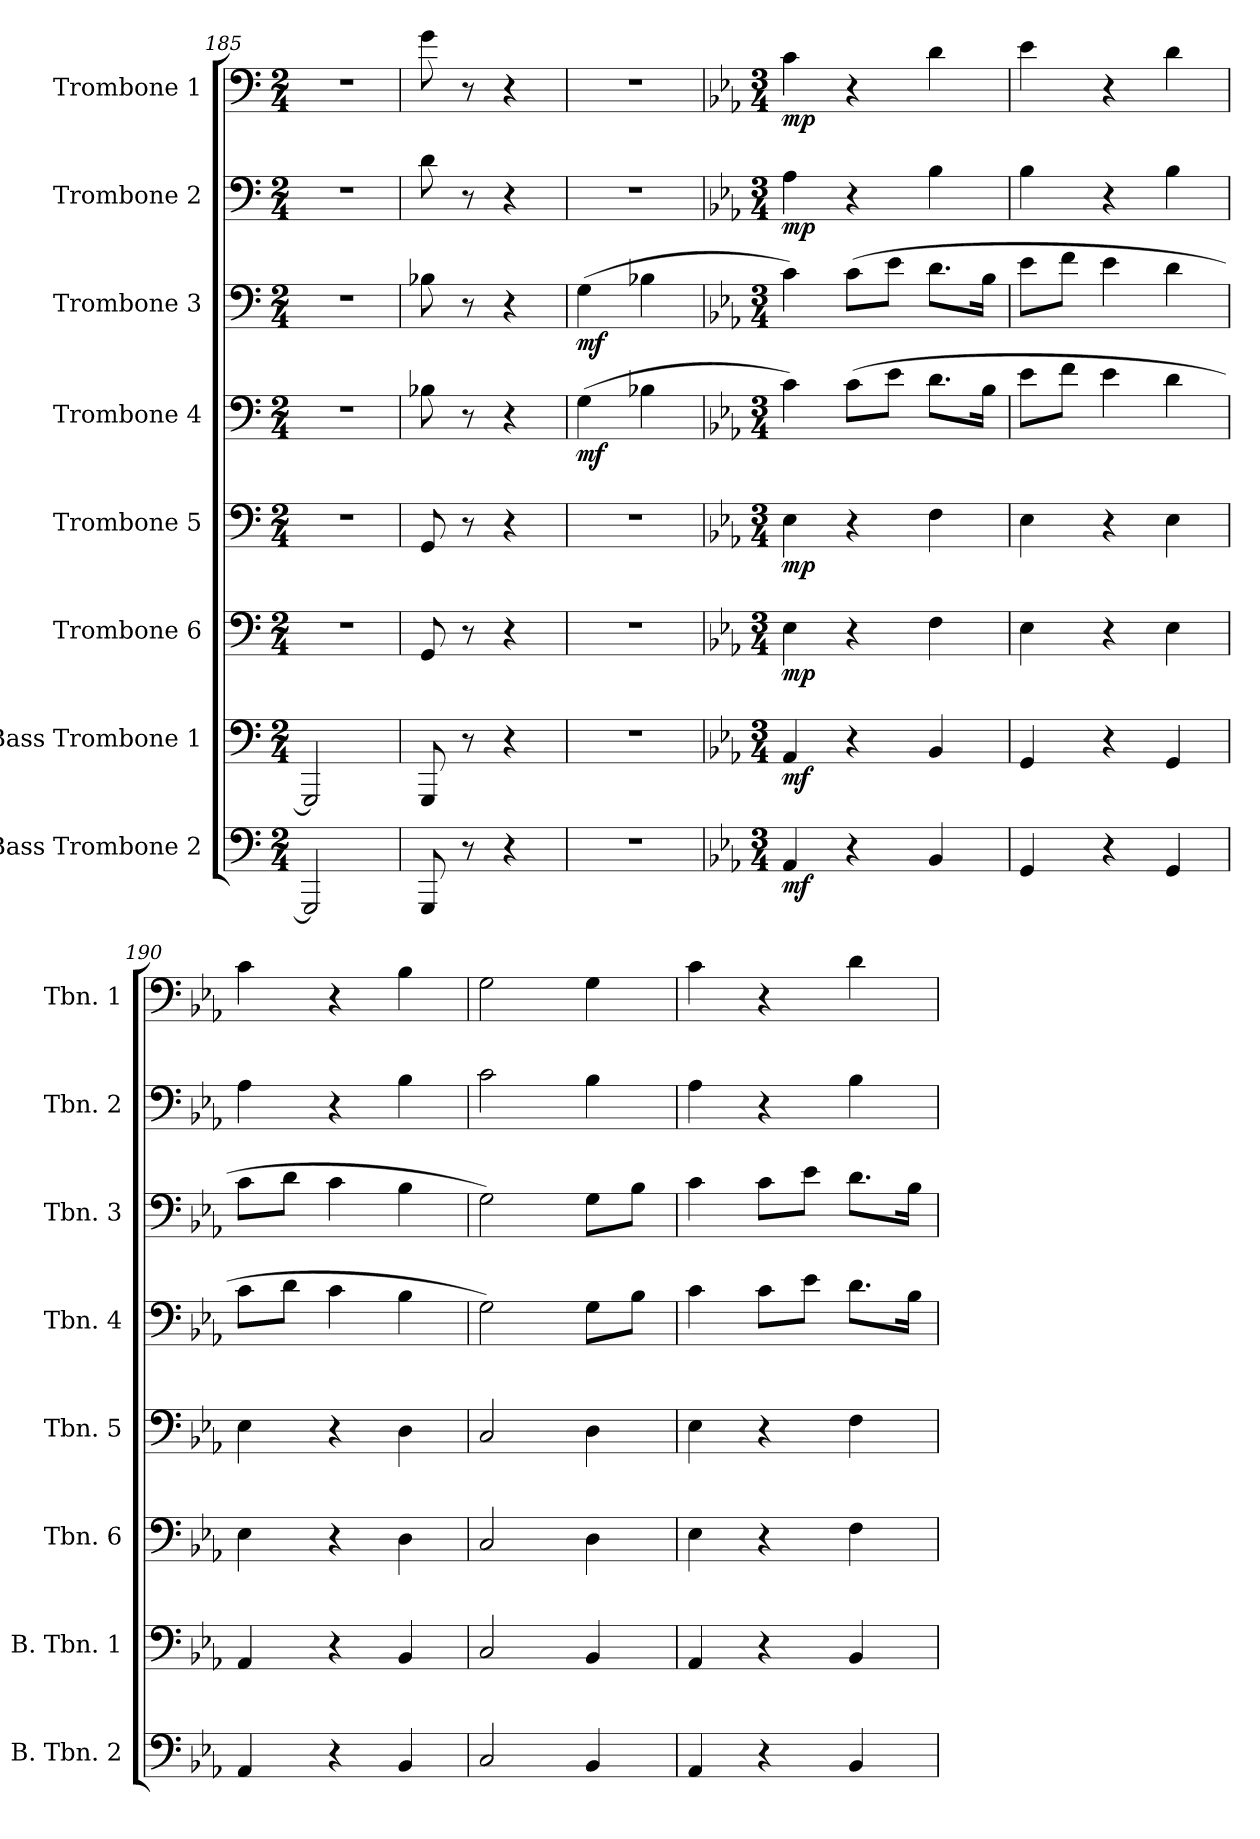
**kern	**dynam	**kern	**dynam	**kern	**dynam	**kern	**dynam	**kern	**dynam	**kern	**dynam	**kern	**dynam	**kern	**dynam
*part8	*part8	*part7	*part7	*part6	*part6	*part5	*part5	*part4	*part4	*part3	*part3	*part2	*part2	*part1	*part1
*staff8	*staff8	*staff7	*staff7	*staff6	*staff6	*staff5	*staff5	*staff4	*staff4	*staff3	*staff3	*staff2	*staff2	*staff1	*staff1
*I"Bass Trombone 2	*	*I"Bass Trombone 1	*	*I"Trombone 6	*	*I"Trombone 5	*	*I"Trombone 4	*	*I"Trombone 3	*	*I"Trombone 2	*	*I"Trombone 1	*
*I'B. Tbn. 2	*	*I'B. Tbn. 1	*	*I'Tbn. 6	*	*I'Tbn. 5	*	*I'Tbn. 4	*	*I'Tbn. 3	*	*I'Tbn. 2	*	*I'Tbn. 1	*
*clefF4	*	*clefF4	*	*clefF4	*	*clefF4	*	*clefF4	*	*clefF4	*	*clefF4	*	*clefF4	*
*k[]	*	*k[]	*	*k[]	*	*k[]	*	*k[]	*	*k[]	*	*k[]	*	*k[]	*
*M2/4	*	*M2/4	*	*M2/4	*	*M2/4	*	*M2/4	*	*M2/4	*	*M2/4	*	*M2/4	*
=185	=185	=185	=185	=185	=185	=185	=185	=185	=185	=185	=185	=185	=185	=185	=185
2GGG/]	.	2GGG/]	.	2r	.	2r	.	2r	.	2r	.	2r	.	2r	.
=186	=186	=186	=186	=186	=186	=186	=186	=186	=186	=186	=186	=186	=186	=186	=186
8GGG/	.	8GGG/	.	8GG/	.	8GG/	.	8B-X\	.	8B-X\	.	8d\	.	8g\	.
8r	.	8r	.	8r	.	8r	.	8r	.	8r	.	8r	.	8r	.
4r	.	4r	.	4r	.	4r	.	4r	.	4r	.	4r	.	4r	.
=187	=187	=187	=187	=187	=187	=187	=187	=187	=187	=187	=187	=187	=187	=187	=187
!	!	!	!	!	!	!	!	!	!LO:DY:b	!	!LO:DY:b	!	!	!	!
2r	.	2r	.	2r	.	2r	.	(4G\	mf	(4G\	mf	2r	.	2r	.
.	.	.	.	.	.	.	.	4B-X\	.	4B-X\	.	.	.	.	.
=188	=188	=188	=188	=188	=188	=188	=188	=188	=188	=188	=188	=188	=188	=188	=188
!!LO:REH:place=s1:a:B:fs=14:t=E
*k[b-e-a-]	*	*k[b-e-a-]	*	*k[b-e-a-]	*	*k[b-e-a-]	*	*k[b-e-a-]	*	*k[b-e-a-]	*	*k[b-e-a-]	*	*k[b-e-a-]	*
*M3/4	*	*M3/4	*	*M3/4	*	*M3/4	*	*M3/4	*	*M3/4	*	*M3/4	*	*M3/4	*
*	*	*	*	*	*	*	*	*	*	*	*	*	*	*MM68	*
!	!LO:DY:b	!	!LO:DY:b	!	!LO:DY:b	!	!LO:DY:b	!	!	!	!	!	!LO:DY:b	!	!LO:DY:b
4AA-/	mf	4AA-/	mf	4E-\	mp	4E-\	mp	4c\)	.	4c\)	.	4A-\	mp	4c\	mp
4r	.	4r	.	4r	.	4r	.	(8c\L	.	(8c\L	.	4r	.	4r	.
.	.	.	.	.	.	.	.	8e-\J	.	8e-\J	.	.	.	.	.
4BB-/	.	4BB-/	.	4F\	.	4F\	.	8.d\L	.	8.d\L	.	4B-\	.	4d\	.
.	.	.	.	.	.	.	.	16B-\Jk	.	16B-\Jk	.	.	.	.	.
=189	=189	=189	=189	=189	=189	=189	=189	=189	=189	=189	=189	=189	=189	=189	=189
4GG/	.	4GG/	.	4E-\	.	4E-\	.	8e-\L	.	8e-\L	.	4B-\	.	4e-\	.
.	.	.	.	.	.	.	.	8f\J	.	8f\J	.	.	.	.	.
4r	.	4r	.	4r	.	4r	.	4e-\	.	4e-\	.	4r	.	4r	.
4GG/	.	4GG/	.	4E-\	.	4E-\	.	4d\	.	4d\	.	4B-\	.	4d\	.
=190	=190	=190	=190	=190	=190	=190	=190	=190	=190	=190	=190	=190	=190	=190	=190
4AA-/	.	4AA-/	.	4E-\	.	4E-\	.	8c\L	.	8c\L	.	4A-\	.	4c\	.
.	.	.	.	.	.	.	.	8d\J	.	8d\J	.	.	.	.	.
4r	.	4r	.	4r	.	4r	.	4c\	.	4c\	.	4r	.	4r	.
4BB-/	.	4BB-/	.	4D\	.	4D\	.	4B-\	.	4B-\	.	4B-\	.	4B-\	.
=191	=191	=191	=191	=191	=191	=191	=191	=191	=191	=191	=191	=191	=191	=191	=191
2C/	.	2C/	.	2C/	.	2C/	.	2G\)	.	2G\)	.	2c\	.	2G\	.
4BB-/	.	4BB-/	.	4D\	.	4D\	.	8G\L	.	8G\L	.	4B-\	.	4G\	.
.	.	.	.	.	.	.	.	8B-\J	.	8B-\J	.	.	.	.	.
!!LO:PB:g=z
=192	=192	=192	=192	=192	=192	=192	=192	=192	=192	=192	=192	=192	=192	=192	=192
4AA-/	.	4AA-/	.	4E-\	.	4E-\	.	4c\	.	4c\	.	4A-\	.	4c\	.
4r	.	4r	.	4r	.	4r	.	8c\L	.	8c\L	.	4r	.	4r	.
.	.	.	.	.	.	.	.	8e-\J	.	8e-\J	.	.	.	.	.
4BB-/	.	4BB-/	.	4F\	.	4F\	.	8.d\L	.	8.d\L	.	4B-\	.	4d\	.
.	.	.	.	.	.	.	.	16B-\Jk	.	16B-\Jk	.	.	.	.	.
=	=	=	=	=	=	=	=	=	=	=	=	=	=	=	=
*-	*-	*-	*-	*-	*-	*-	*-	*-	*-	*-	*-	*-	*-	*-	*-
